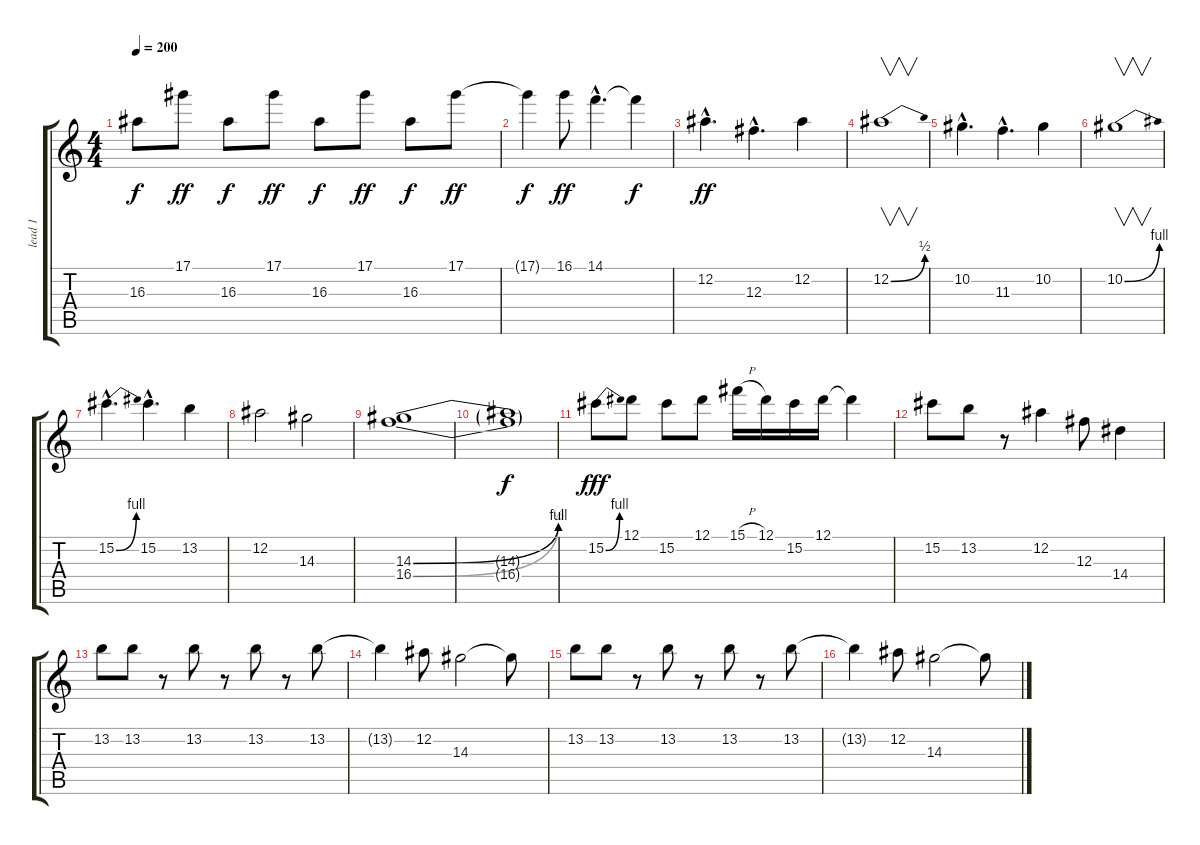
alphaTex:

\track ("lead 1" "lead 1") {instrument distortionguitar}
\staff {score tabs}
\tuning (Eb4 Bb3 Gb3 Db3 Ab2 Eb2) {hide}
\ts (4 4)
\tempo 200
\clef g2
\ks c
16.3.8{dy f} 17.1.8{dy ff} 16.3.8{dy f} 17.1.8{dy ff} 16.3.8{dy f} 17.1.8{dy ff} 16.3.8{dy f} 17.1.8{dy ff} |
17.1{t}.4{dy f} 16.1.8{dy ff} 14.1{hac}.4{d} 14.1{t}.4{dy f} |
12.2{hac}.4{d dy ff} 12.3{hac}.4{d} 12.2.4 |
12.2{be (bend 0 0 60 2)}.1{v} |
10.2{hac}.4{d} 11.3{hac}.4{d} 10.2.4 |
10.2{be (bend 0 0 60 4)}.1{v} |
15.2{be (bend 0 0 60 4) hac}.4{d} 15.2{hac}.4{d} 13.2.4 |
12.2.2 14.3.2 |
(14.3{be (bend 0 0 60 4)} 16.4{be (bend 0 0 60 2)}).1 |
(14.3{t} 16.4{t}).1{dy f} |
15.2{be (bend 0 0 60 4)}.8{dy fff} 12.1.8 15.2.8 12.1.8 15.1{h}.16 12.1.16 15.2.16 12.1.16 12.1{t}.4 |
15.2.8 13.2.8 r.8 12.2.4 12.3.8 14.4.4 |
13.2.8 13.2.8 r.8 13.2.8 r.8 13.2.8 r.8 13.2.8 |
13.2{t}.4 12.2.8 14.3.2 14.3{t}.8 |
13.2.8 13.2.8 r.8 13.2.8 r.8 13.2.8 r.8 13.2.8 |
13.2{t}.4 12.2.8 14.3.2 14.3{t}.8
